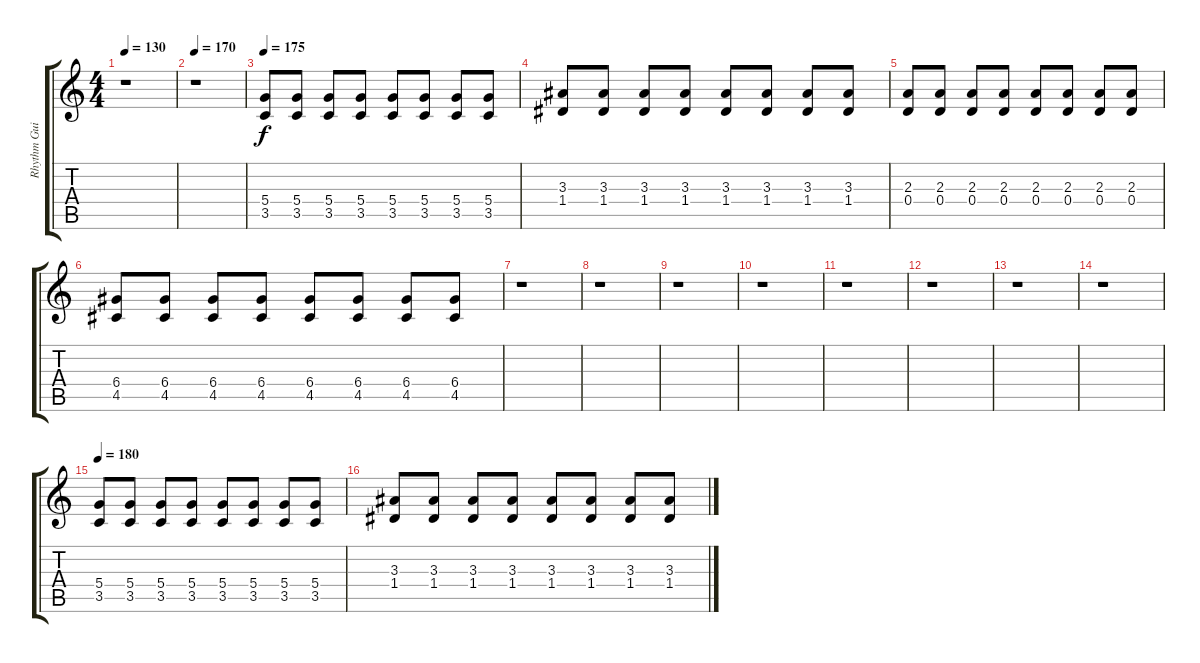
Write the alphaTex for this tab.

\track ("Rhythm Guitar" "Rhythm Gui") {instrument distortionguitar}
\staff {score tabs}
\tuning (E4 B3 G3 D3 A2 E2) {hide}
\ts (4 4)
\tempo 130
\clef g2
\ks c
r.1{dy f} |
\tempo 130
\tempo 170
r.1 |
\tempo 175
(5.4 3.5).8 (5.4 3.5).8 (5.4 3.5).8 (5.4 3.5).8 (5.4 3.5).8 (5.4 3.5).8 (5.4 3.5).8 (5.4 3.5).8 |
(3.3 1.4).8 (3.3 1.4).8 (3.3 1.4).8 (3.3 1.4).8 (3.3 1.4).8 (3.3 1.4).8 (3.3 1.4).8 (3.3 1.4).8 |
(2.3 0.4).8 (2.3 0.4).8 (2.3 0.4).8 (2.3 0.4).8 (2.3 0.4).8 (2.3 0.4).8 (2.3 0.4).8 (2.3 0.4).8 |
(6.4 4.5).8 (6.4 4.5).8 (6.4 4.5).8 (6.4 4.5).8 (6.4 4.5).8 (6.4 4.5).8 (6.4 4.5).8 (6.4 4.5).8 |
r.1 |
r.1 |
r.1 |
r.1 |
r.1 |
r.1 |
r.1 |
r.1 |
\tempo 180
(5.4 3.5).8 (5.4 3.5).8 (5.4 3.5).8 (5.4 3.5).8 (5.4 3.5).8 (5.4 3.5).8 (5.4 3.5).8 (5.4 3.5).8 |
(3.3 1.4).8 (3.3 1.4).8 (3.3 1.4).8 (3.3 1.4).8 (3.3 1.4).8 (3.3 1.4).8 (3.3 1.4).8 (3.3 1.4).8
